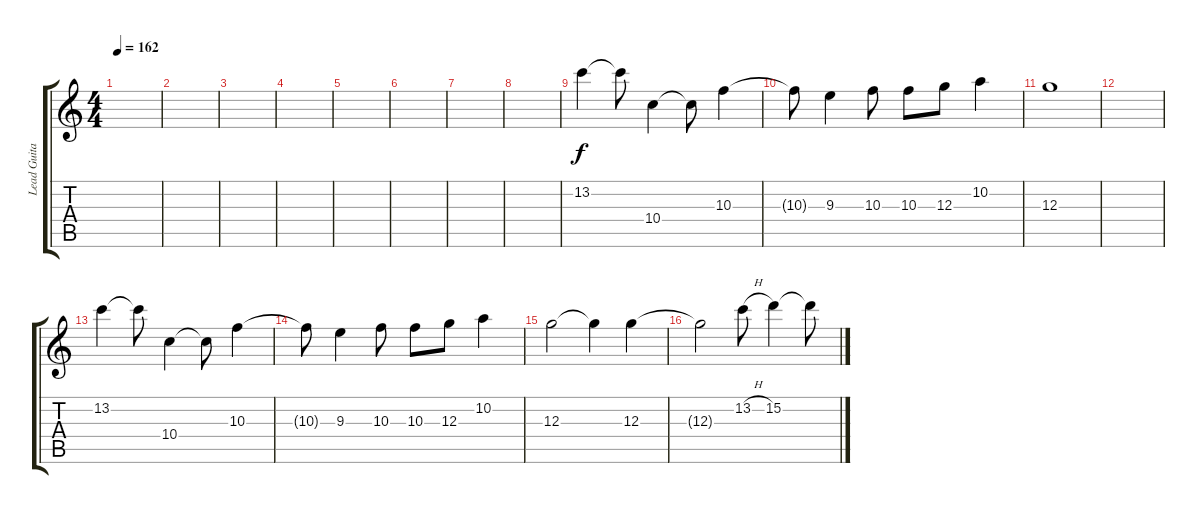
\track ("Lead Guitar" "Lead Guita") {instrument distortionguitar}
\staff {score tabs}
\tuning (E4 B3 G3 D3 A2 D2) {hide}
\ts (4 4)
\tempo 162
\clef g2
\ks c
|
|
|
|
|
|
|
|
13.2.4 13.2{t}.8 10.4.4 10.4{t}.8 10.3.4 |
10.3{t}.8 9.3.4 10.3.8 10.3.8 12.3.8 10.2.4 |
12.3.1 |
|
13.2.4 13.2{t}.8 10.4.4 10.4{t}.8 10.3.4 |
10.3{t}.8 9.3.4 10.3.8 10.3.8 12.3.8 10.2.4 |
12.3.2 12.3{t}.4 12.3.4 |
12.3{t}.2 13.2{h}.8 15.2.4 15.2{t}.8
